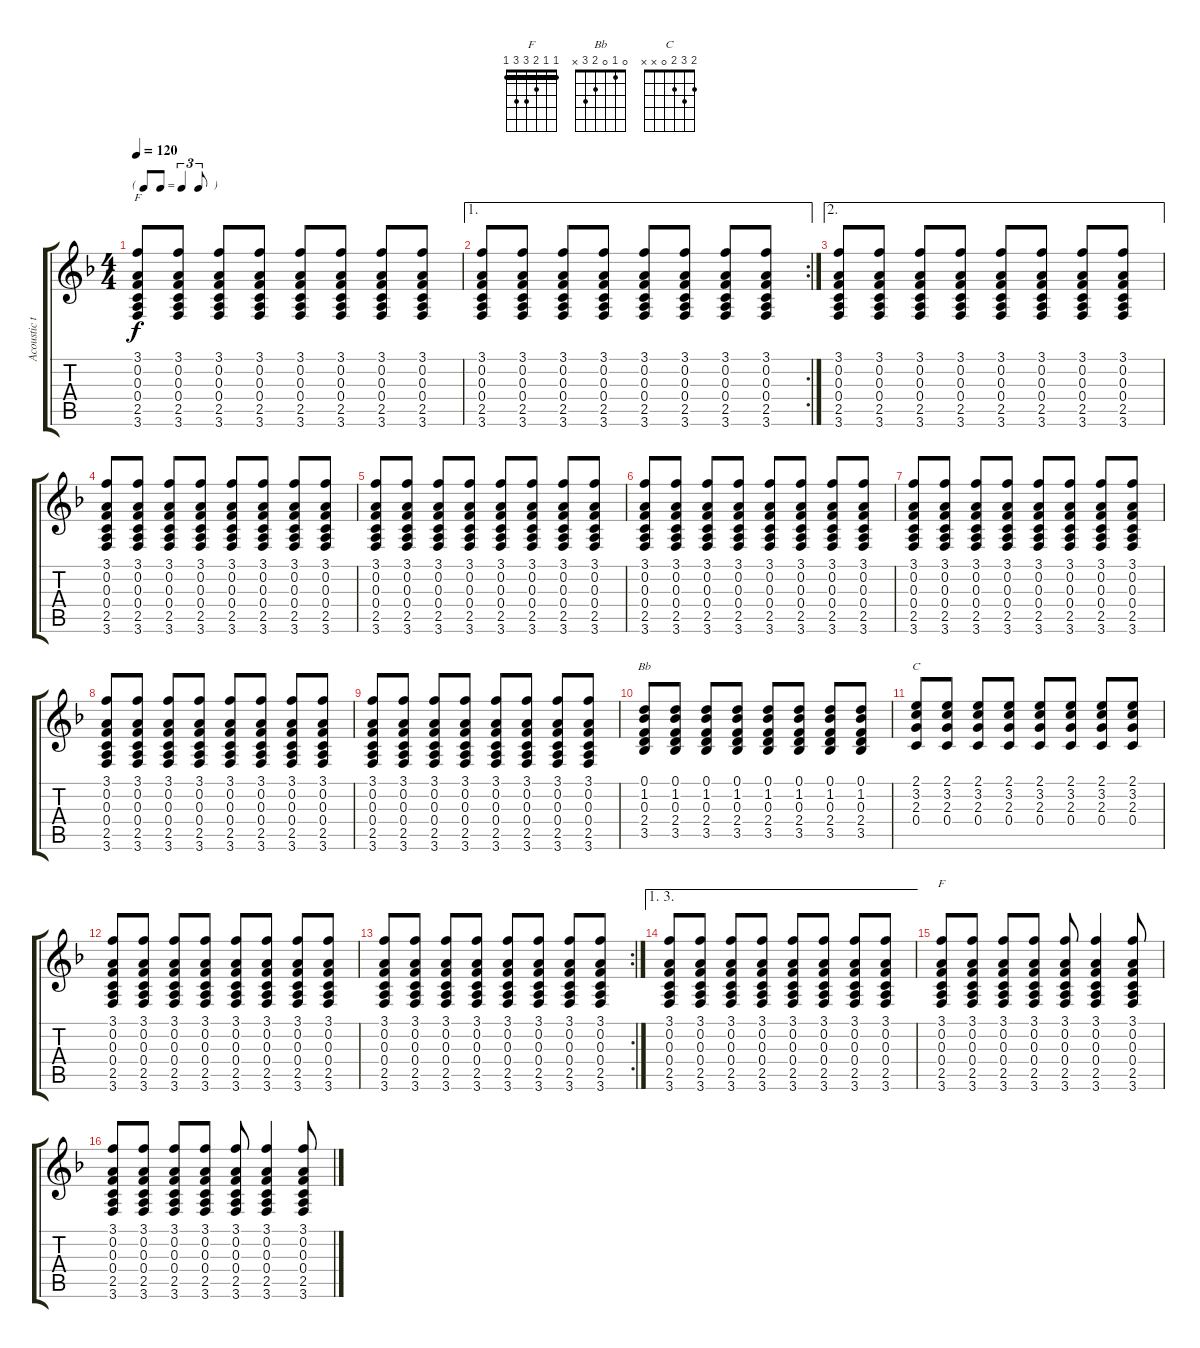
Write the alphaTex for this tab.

\track ("Acoustic tuned down 1 step" "Acoustic t") {instrument acousticguitarsteel}
\staff {score tabs}
\tuning (D4 A3 F3 C3 G2 D2) {hide}
\chord ("F" 3 0 0 0 2 3)
\chord ("Bb" 0 1 0 2 3 x)
\chord ("C" 2 3 2 0 x x)
\chord ("F" 1 1 2 3 3 1) {barre 1}
\ts (4 4)
\tf triplet8th
\tempo 120
\clef g2
\ks f
(3.1 0.2 0.3 0.4 2.5 3.6).8{ch "F" dy f} (3.1 0.2 0.3 0.4 2.5 3.6).8 (3.1 0.2 0.3 0.4 2.5 3.6).8 (3.1 0.2 0.3 0.4 2.5 3.6).8 (3.1 0.2 0.3 0.4 2.5 3.6).8 (3.1 0.2 0.3 0.4 2.5 3.6).8 (3.1 0.2 0.3 0.4 2.5 3.6).8 (3.1 0.2 0.3 0.4 2.5 3.6).8 |
\ae 1
\rc 2
(3.1 0.2 0.3 0.4 2.5 3.6).8 (3.1 0.2 0.3 0.4 2.5 3.6).8 (3.1 0.2 0.3 0.4 2.5 3.6).8 (3.1 0.2 0.3 0.4 2.5 3.6).8 (3.1 0.2 0.3 0.4 2.5 3.6).8 (3.1 0.2 0.3 0.4 2.5 3.6).8 (3.1 0.2 0.3 0.4 2.5 3.6).8 (3.1 0.2 0.3 0.4 2.5 3.6).8 |
\ae 2
(3.1 0.2 0.3 0.4 2.5 3.6).8 (3.1 0.2 0.3 0.4 2.5 3.6).8 (3.1 0.2 0.3 0.4 2.5 3.6).8 (3.1 0.2 0.3 0.4 2.5 3.6).8 (3.1 0.2 0.3 0.4 2.5 3.6).8 (3.1 0.2 0.3 0.4 2.5 3.6).8 (3.1 0.2 0.3 0.4 2.5 3.6).8 (3.1 0.2 0.3 0.4 2.5 3.6).8 |
(3.1 0.2 0.3 0.4 2.5 3.6).8 (3.1 0.2 0.3 0.4 2.5 3.6).8 (3.1 0.2 0.3 0.4 2.5 3.6).8 (3.1 0.2 0.3 0.4 2.5 3.6).8 (3.1 0.2 0.3 0.4 2.5 3.6).8 (3.1 0.2 0.3 0.4 2.5 3.6).8 (3.1 0.2 0.3 0.4 2.5 3.6).8 (3.1 0.2 0.3 0.4 2.5 3.6).8 |
(3.1 0.2 0.3 0.4 2.5 3.6).8 (3.1 0.2 0.3 0.4 2.5 3.6).8 (3.1 0.2 0.3 0.4 2.5 3.6).8 (3.1 0.2 0.3 0.4 2.5 3.6).8 (3.1 0.2 0.3 0.4 2.5 3.6).8 (3.1 0.2 0.3 0.4 2.5 3.6).8 (3.1 0.2 0.3 0.4 2.5 3.6).8 (3.1 0.2 0.3 0.4 2.5 3.6).8 |
(3.1 0.2 0.3 0.4 2.5 3.6).8 (3.1 0.2 0.3 0.4 2.5 3.6).8 (3.1 0.2 0.3 0.4 2.5 3.6).8 (3.1 0.2 0.3 0.4 2.5 3.6).8 (3.1 0.2 0.3 0.4 2.5 3.6).8 (3.1 0.2 0.3 0.4 2.5 3.6).8 (3.1 0.2 0.3 0.4 2.5 3.6).8 (3.1 0.2 0.3 0.4 2.5 3.6).8 |
(3.1 0.2 0.3 0.4 2.5 3.6).8 (3.1 0.2 0.3 0.4 2.5 3.6).8 (3.1 0.2 0.3 0.4 2.5 3.6).8 (3.1 0.2 0.3 0.4 2.5 3.6).8 (3.1 0.2 0.3 0.4 2.5 3.6).8 (3.1 0.2 0.3 0.4 2.5 3.6).8 (3.1 0.2 0.3 0.4 2.5 3.6).8 (3.1 0.2 0.3 0.4 2.5 3.6).8 |
(3.1 0.2 0.3 0.4 2.5 3.6).8 (3.1 0.2 0.3 0.4 2.5 3.6).8 (3.1 0.2 0.3 0.4 2.5 3.6).8 (3.1 0.2 0.3 0.4 2.5 3.6).8 (3.1 0.2 0.3 0.4 2.5 3.6).8 (3.1 0.2 0.3 0.4 2.5 3.6).8 (3.1 0.2 0.3 0.4 2.5 3.6).8 (3.1 0.2 0.3 0.4 2.5 3.6).8 |
(3.1 0.2 0.3 0.4 2.5 3.6).8 (3.1 0.2 0.3 0.4 2.5 3.6).8 (3.1 0.2 0.3 0.4 2.5 3.6).8 (3.1 0.2 0.3 0.4 2.5 3.6).8 (3.1 0.2 0.3 0.4 2.5 3.6).8 (3.1 0.2 0.3 0.4 2.5 3.6).8 (3.1 0.2 0.3 0.4 2.5 3.6).8 (3.1 0.2 0.3 0.4 2.5 3.6).8 |
(0.1 1.2 0.3 2.4 3.5).8{ch "Bb"} (0.1 1.2 0.3 2.4 3.5).8 (0.1 1.2 0.3 2.4 3.5).8 (0.1 1.2 0.3 2.4 3.5).8 (0.1 1.2 0.3 2.4 3.5).8 (0.1 1.2 0.3 2.4 3.5).8 (0.1 1.2 0.3 2.4 3.5).8 (0.1 1.2 0.3 2.4 3.5).8 |
(2.1 3.2 2.3 0.4).8{ch "C"} (2.1 3.2 2.3 0.4).8 (2.1 3.2 2.3 0.4).8 (2.1 3.2 2.3 0.4).8 (2.1 3.2 2.3 0.4).8 (2.1 3.2 2.3 0.4).8 (2.1 3.2 2.3 0.4).8 (2.1 3.2 2.3 0.4).8 |
(3.1 0.2 0.3 0.4 2.5 3.6).8 (3.1 0.2 0.3 0.4 2.5 3.6).8 (3.1 0.2 0.3 0.4 2.5 3.6).8 (3.1 0.2 0.3 0.4 2.5 3.6).8 (3.1 0.2 0.3 0.4 2.5 3.6).8 (3.1 0.2 0.3 0.4 2.5 3.6).8 (3.1 0.2 0.3 0.4 2.5 3.6).8 (3.1 0.2 0.3 0.4 2.5 3.6).8 |
\rc 2
(3.1 0.2 0.3 0.4 2.5 3.6).8 (3.1 0.2 0.3 0.4 2.5 3.6).8 (3.1 0.2 0.3 0.4 2.5 3.6).8 (3.1 0.2 0.3 0.4 2.5 3.6).8 (3.1 0.2 0.3 0.4 2.5 3.6).8 (3.1 0.2 0.3 0.4 2.5 3.6).8 (3.1 0.2 0.3 0.4 2.5 3.6).8 (3.1 0.2 0.3 0.4 2.5 3.6).8 |
\ae (1 3)
(3.1 0.2 0.3 0.4 2.5 3.6).8 (3.1 0.2 0.3 0.4 2.5 3.6).8 (3.1 0.2 0.3 0.4 2.5 3.6).8 (3.1 0.2 0.3 0.4 2.5 3.6).8 (3.1 0.2 0.3 0.4 2.5 3.6).8 (3.1 0.2 0.3 0.4 2.5 3.6).8 (3.1 0.2 0.3 0.4 2.5 3.6).8 (3.1 0.2 0.3 0.4 2.5 3.6).8 |
(3.1 0.2 0.3 0.4 2.5 3.6).8{ch "F"} (3.1 0.2 0.3 0.4 2.5 3.6).8 (3.1 0.2 0.3 0.4 2.5 3.6).8 (3.1 0.2 0.3 0.4 2.5 3.6).8 (3.1 0.2 0.3 0.4 2.5 3.6).8 (3.1 0.2 0.3 0.4 2.5 3.6).4 (3.1 0.2 0.3 0.4 2.5 3.6).8 |
(3.1 0.2 0.3 0.4 2.5 3.6).8 (3.1 0.2 0.3 0.4 2.5 3.6).8 (3.1 0.2 0.3 0.4 2.5 3.6).8 (3.1 0.2 0.3 0.4 2.5 3.6).8 (3.1 0.2 0.3 0.4 2.5 3.6).8 (3.1 0.2 0.3 0.4 2.5 3.6).4 (3.1 0.2 0.3 0.4 2.5 3.6).8
